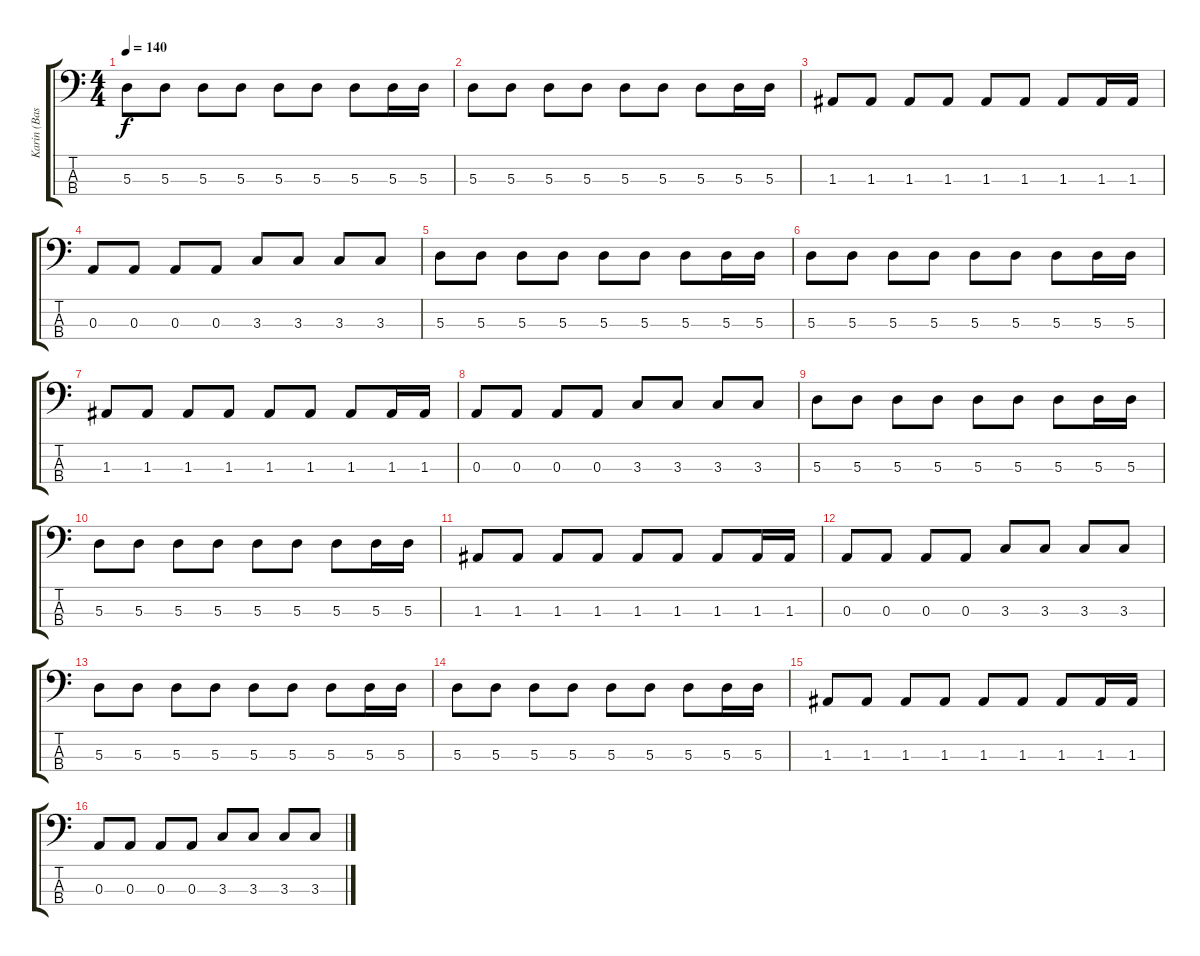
\track ("Karin (Bass)" "Karin (Bas") {instrument electricbasspick}
\staff {score tabs}
\tuning (G2 D2 A1 E1) {hide}
\ts (4 4)
\tempo 140
\clef f4
\ks c
5.3.8{dy f} 5.3.8 5.3.8 5.3.8 5.3.8 5.3.8 5.3.8 5.3.16 5.3.16 |
5.3.8 5.3.8 5.3.8 5.3.8 5.3.8 5.3.8 5.3.8 5.3.16 5.3.16 |
1.3.8 1.3.8 1.3.8 1.3.8 1.3.8 1.3.8 1.3.8 1.3.16 1.3.16 |
0.3.8 0.3.8 0.3.8 0.3.8 3.3.8 3.3.8 3.3.8 3.3.8 |
5.3.8 5.3.8 5.3.8 5.3.8 5.3.8 5.3.8 5.3.8 5.3.16 5.3.16 |
5.3.8 5.3.8 5.3.8 5.3.8 5.3.8 5.3.8 5.3.8 5.3.16 5.3.16 |
1.3.8 1.3.8 1.3.8 1.3.8 1.3.8 1.3.8 1.3.8 1.3.16 1.3.16 |
0.3.8 0.3.8 0.3.8 0.3.8 3.3.8 3.3.8 3.3.8 3.3.8 |
5.3.8 5.3.8 5.3.8 5.3.8 5.3.8 5.3.8 5.3.8 5.3.16 5.3.16 |
5.3.8 5.3.8 5.3.8 5.3.8 5.3.8 5.3.8 5.3.8 5.3.16 5.3.16 |
1.3.8 1.3.8 1.3.8 1.3.8 1.3.8 1.3.8 1.3.8 1.3.16 1.3.16 |
0.3.8 0.3.8 0.3.8 0.3.8 3.3.8 3.3.8 3.3.8 3.3.8 |
5.3.8 5.3.8 5.3.8 5.3.8 5.3.8 5.3.8 5.3.8 5.3.16 5.3.16 |
5.3.8 5.3.8 5.3.8 5.3.8 5.3.8 5.3.8 5.3.8 5.3.16 5.3.16 |
1.3.8 1.3.8 1.3.8 1.3.8 1.3.8 1.3.8 1.3.8 1.3.16 1.3.16 |
0.3.8 0.3.8 0.3.8 0.3.8 3.3.8 3.3.8 3.3.8 3.3.8
